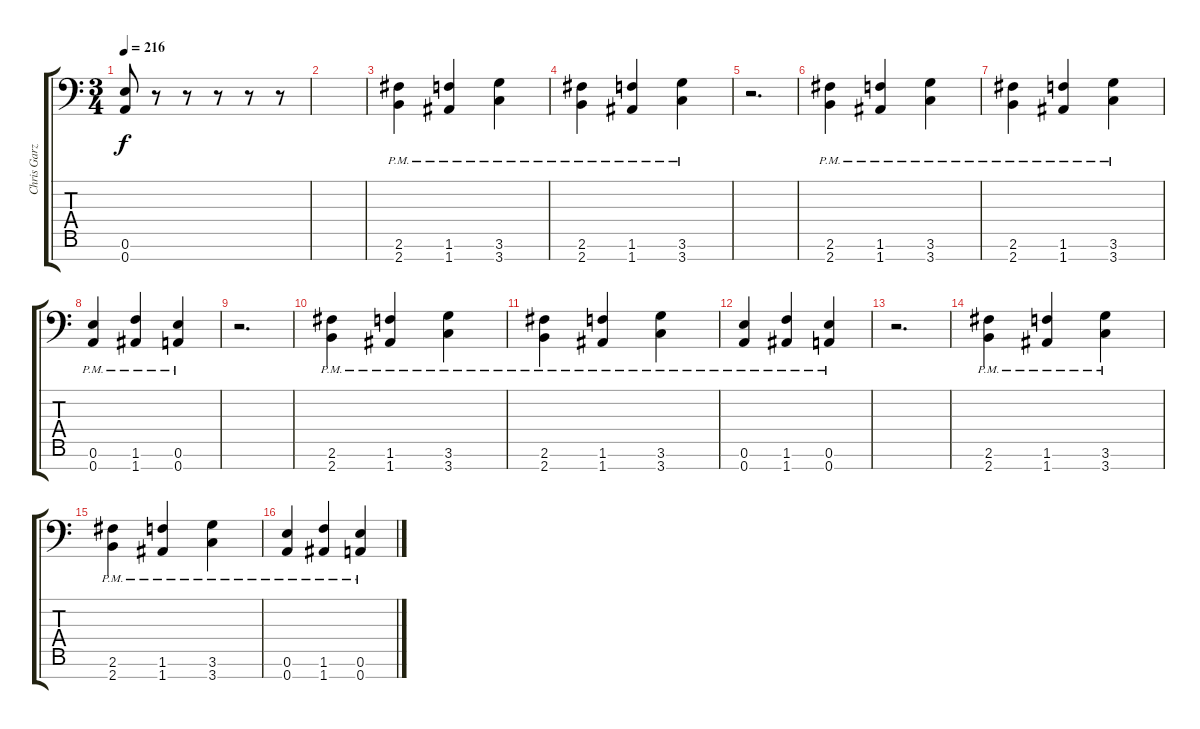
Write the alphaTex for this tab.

\track ("Chris Garza" "Chris Garz") {instrument distortionguitar}
\staff {score tabs}
\tuning (E4 B3 G3 D3 A2 E2 A1) {hide}
\ts (3 4)
\tempo 216
\clef f4
\ks c
(0.6 0.7).8{dy f} r.8 r.8 r.8 r.8 r.8 |
|
(2.6{pm} 2.7{pm}).4 (1.6{pm} 1.7{pm}).4 (3.6{pm} 3.7{pm}).4 |
(2.6{pm} 2.7{pm}).4 (1.6{pm} 1.7{pm}).4 (3.6{pm} 3.7{pm}).4 |
r.2{d} |
(2.6{pm} 2.7{pm}).4 (1.6{pm} 1.7{pm}).4 (3.6{pm} 3.7{pm}).4 |
(2.6{pm} 2.7{pm}).4 (1.6{pm} 1.7{pm}).4 (3.6{pm} 3.7{pm}).4 |
(0.6{pm} 0.7{pm}).4 (1.6{pm} 1.7{pm}).4 (0.6{pm} 0.7{pm}).4 |
r.2{d} |
(2.6{pm} 2.7{pm}).4 (1.6{pm} 1.7{pm}).4 (3.6{pm} 3.7{pm}).4 |
(2.6{pm} 2.7{pm}).4 (1.6{pm} 1.7{pm}).4 (3.6{pm} 3.7{pm}).4 |
(0.6{pm} 0.7{pm}).4 (1.6{pm} 1.7{pm}).4 (0.6{pm} 0.7{pm}).4 |
r.2{d} |
(2.6{pm} 2.7{pm}).4 (1.6{pm} 1.7{pm}).4 (3.6{pm} 3.7{pm}).4 |
(2.6{pm} 2.7{pm}).4 (1.6{pm} 1.7{pm}).4 (3.6{pm} 3.7{pm}).4 |
(0.6{pm} 0.7{pm}).4 (1.6{pm} 1.7{pm}).4 (0.6{pm} 0.7{pm}).4
